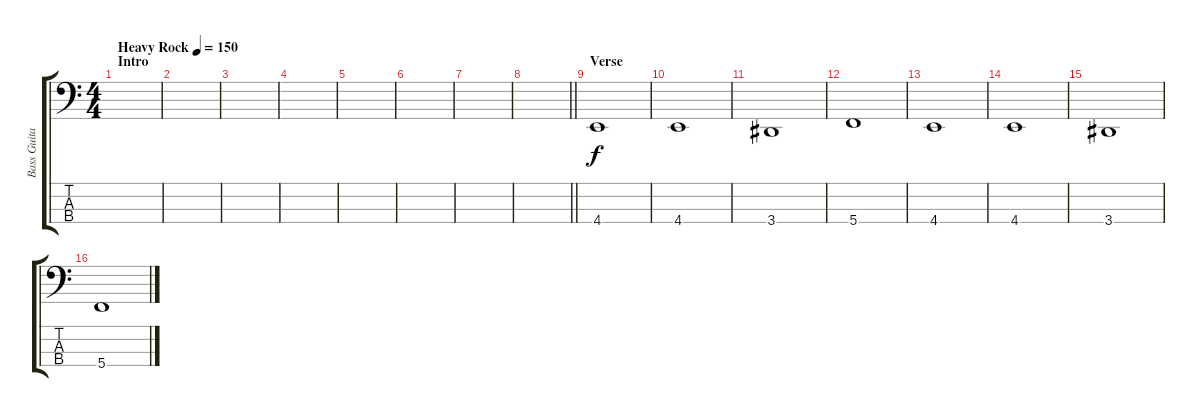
\track ("Bass Guitar (Marc McKnight)" "Bass Guita") {instrument electricbasspick}
\staff {score tabs}
\tuning (F2 C2 G1 C1) {hide}
\ts (4 4)
\section ("" "Intro")
\tempo (150 "Heavy Rock")
\clef f4
\ks c
|
|
|
|
|
|
|
\barLineRight lightlight
|
\section ("" "Verse")
4.4.1 |
4.4.1 |
3.4.1 |
5.4.1 |
4.4.1 |
4.4.1 |
3.4.1 |
5.4.1
